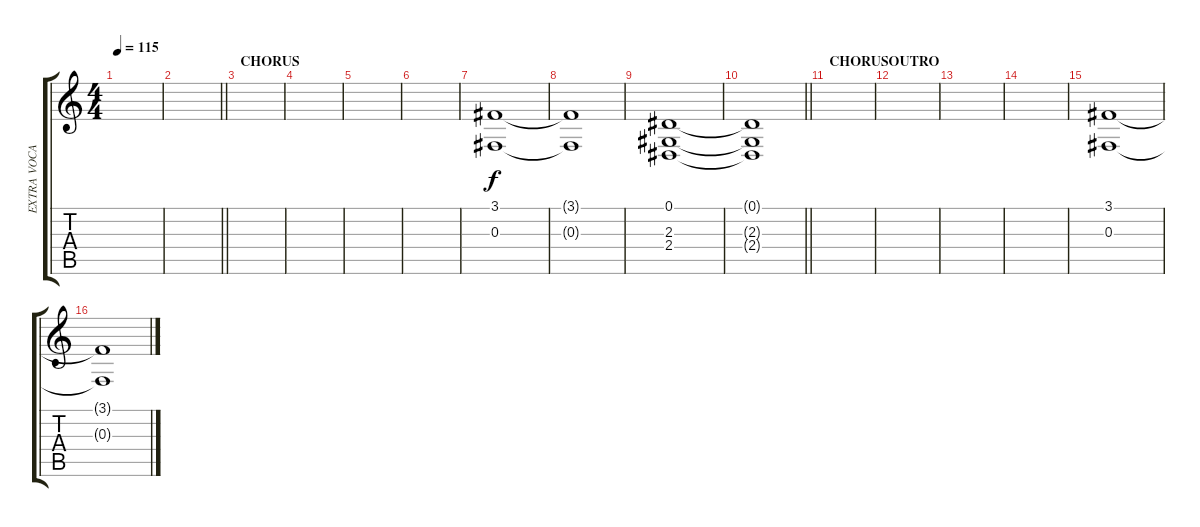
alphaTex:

\track ("EXTRA VOCALS" "EXTRA VOCA") {instrument bassoon}
\staff {score tabs}
\tuning (Eb4 Bb3 Gb3 Db3 Ab2 Eb2) {hide}
\ts (4 4)
\tempo 115
\clef g2
\ks c
|
\barLineRight lightlight
|
\section ("" "CHORUS")
|
|
|
|
(3.1 0.3).1 |
(3.1{t} 0.3{t}).1 |
(0.1 2.3 2.4).1 |
\barLineRight lightlight
(0.1{t} 2.3{t} 2.4{t}).1 |
\section ("" "CHORUSOUTRO")
|
|
|
|
(3.1 0.3).1 |
(3.1{t} 0.3{t}).1
